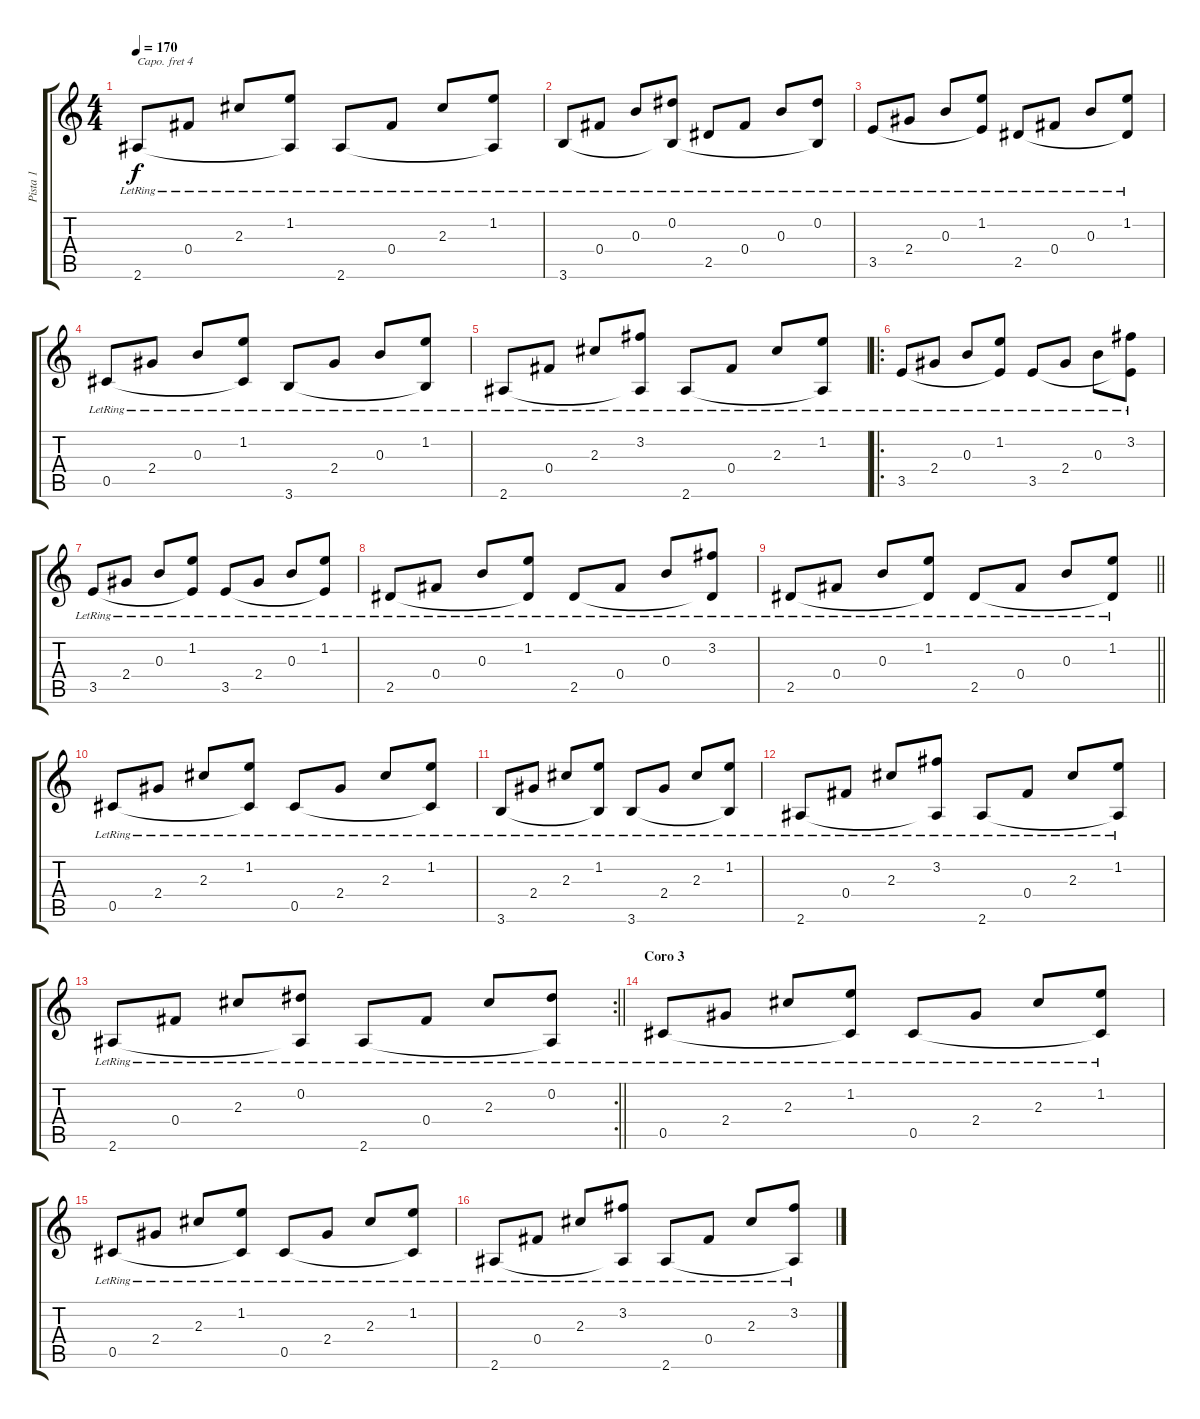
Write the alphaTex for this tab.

\track ("Pista 1" "Pista 1") {instrument acousticguitarsteel}
\staff {score tabs}
\capo 4
\tuning (E4 B3 G3 D3 A2 E2) {hide}
\ts (4 4)
\tempo 170
\clef g2
\ks c
2.6{lr}.8{dy f} 0.4{lr}.8 2.3{lr}.8 (1.2{lr} 2.6{t}).8 2.6{lr}.8 0.4{lr}.8 2.3{lr}.8 (1.2{lr} 2.6{t}).8 |
3.6{lr}.8 0.4{lr}.8 0.3{lr}.8 (0.2{lr} 3.6{t}).8 2.5{lr}.8 0.4{lr}.8 0.3{lr}.8 (0.2{lr} 3.6{t}).8 |
3.5{lr}.8 2.4{lr}.8 0.3{lr}.8 (1.2{lr} 3.5{t}).8 2.5{lr}.8 0.4{lr}.8 0.3{lr}.8 (1.2{lr} 2.5{t}).8 |
0.5{lr}.8 2.4{lr}.8 0.3{lr}.8 (1.2{lr} 0.5{t}).8 3.6{lr}.8 2.4{lr}.8 0.3{lr}.8 (1.2{lr} 3.6{t}).8 |
2.6{lr}.8 0.4{lr}.8 2.3{lr}.8 (3.2{lr} 2.6{t}).8 2.6{lr}.8 0.4{lr}.8 2.3{lr}.8 (1.2{lr} 2.6{t}).8 |
\ro
3.5{lr}.8 2.4{lr}.8 0.3{lr}.8 (1.2{lr} 3.5{t}).8 3.5{lr}.8 2.4{lr}.8 0.3{lr}.8 (3.2{lr} 3.5{t}).8 |
3.5{lr}.8 2.4{lr}.8 0.3{lr}.8 (1.2{lr} 3.5{t}).8 3.5{lr}.8 2.4{lr}.8 0.3{lr}.8 (1.2{lr} 3.5{t}).8 |
2.5{lr}.8 0.4{lr}.8 0.3{lr}.8 (1.2{lr} 2.5{t}).8 2.5{lr}.8 0.4{lr}.8 0.3{lr}.8 (3.2{lr} 2.5{t}).8 |
\barLineRight lightlight
2.5{lr}.8 0.4{lr}.8 0.3{lr}.8 (1.2{lr} 2.5{t}).8 2.5{lr}.8 0.4{lr}.8 0.3{lr}.8 (1.2{lr} 2.5{t}).8 |
0.5{lr}.8 2.4{lr}.8 2.3{lr}.8 (1.2{lr} 0.5{t}).8 0.5{lr}.8 2.4{lr}.8 2.3{lr}.8 (1.2{lr} 0.5{t}).8 |
3.6{lr}.8 2.4{lr}.8 2.3{lr}.8 (1.2{lr} 3.6{t}).8 3.6{lr}.8 2.4{lr}.8 2.3{lr}.8 (1.2{lr} 3.6{t}).8 |
2.6{lr}.8 0.4{lr}.8 2.3{lr}.8 (3.2{lr} 2.6{t}).8 2.6{lr}.8 0.4{lr}.8 2.3{lr}.8 (1.2{lr} 2.6{t}).8 |
\rc 2
\barLineRight lightlight
2.6{lr}.8 0.4{lr}.8 2.3{lr}.8 (0.2{lr} 2.6{t}).8 2.6{lr}.8 0.4{lr}.8 2.3{lr}.8 (0.2{lr} 2.6{t}).8 |
\section ("" "Coro 3")
0.5{lr}.8 2.4{lr}.8 2.3{lr}.8 (1.2{lr} 0.5{t}).8 0.5{lr}.8 2.4{lr}.8 2.3{lr}.8 (1.2{lr} 0.5{t}).8 |
0.5{lr}.8 2.4{lr}.8 2.3{lr}.8 (1.2{lr} 0.5{t}).8 0.5{lr}.8 2.4{lr}.8 2.3{lr}.8 (1.2{lr} 0.5{t}).8 |
2.6{lr}.8 0.4{lr}.8 2.3{lr}.8 (3.2{lr} 2.6{t}).8 2.6{lr}.8 0.4{lr}.8 2.3{lr}.8 (3.2{lr} 2.6{t}).8
